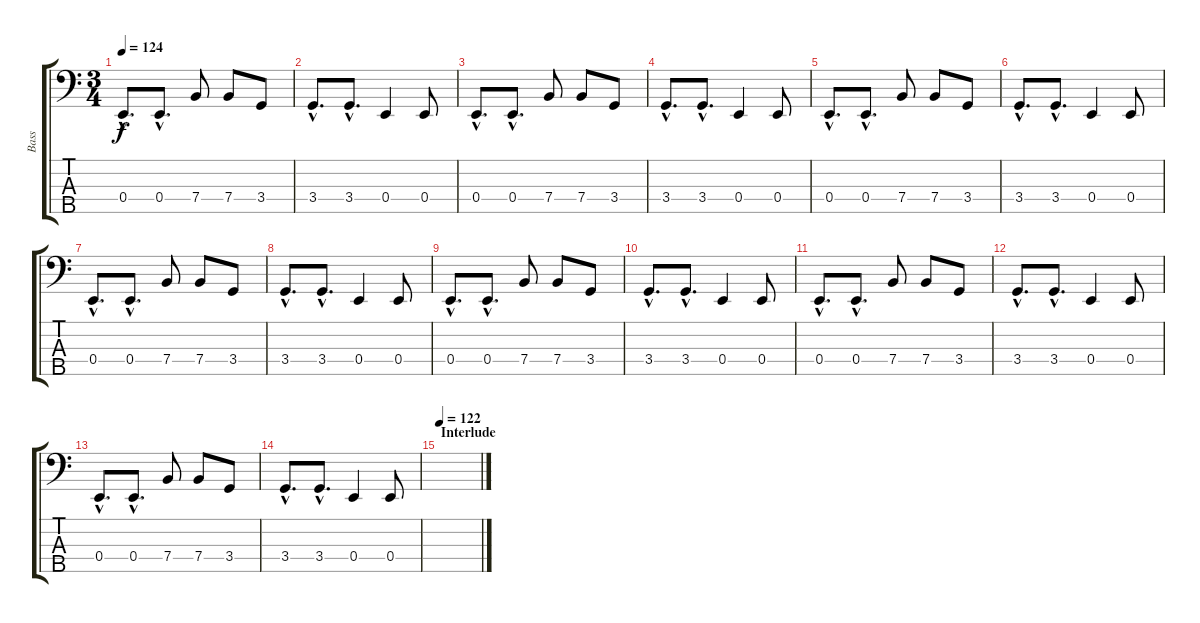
\track ("Bass" "Bass") {instrument electricbasspick}
\staff {score tabs}
\tuning (G2 D2 A1 E1 B0) {hide}
\ts (3 4)
\tempo 124
\clef f4
\ks c
0.4{hac}.8{d dy f} 0.4{hac}.8{d} 7.4.8 7.4.8 3.4.8 |
3.4{hac}.8{d} 3.4{hac}.8{d} 0.4.4 0.4.8 |
0.4{hac}.8{d} 0.4{hac}.8{d} 7.4.8 7.4.8 3.4.8 |
3.4{hac}.8{d} 3.4{hac}.8{d} 0.4.4 0.4.8 |
0.4{hac}.8{d} 0.4{hac}.8{d} 7.4.8 7.4.8 3.4.8 |
3.4{hac}.8{d} 3.4{hac}.8{d} 0.4.4 0.4.8 |
0.4{hac}.8{d} 0.4{hac}.8{d} 7.4.8 7.4.8 3.4.8 |
3.4{hac}.8{d} 3.4{hac}.8{d} 0.4.4 0.4.8 |
0.4{hac}.8{d} 0.4{hac}.8{d} 7.4.8 7.4.8 3.4.8 |
3.4{hac}.8{d} 3.4{hac}.8{d} 0.4.4 0.4.8 |
0.4{hac}.8{d} 0.4{hac}.8{d} 7.4.8 7.4.8 3.4.8 |
3.4{hac}.8{d} 3.4{hac}.8{d} 0.4.4 0.4.8 |
0.4{hac}.8{d} 0.4{hac}.8{d} 7.4.8 7.4.8 3.4.8 |
3.4{hac}.8{d} 3.4{hac}.8{d} 0.4.4 0.4.8 |
\section ("" "Interlude")
\tempo 122
